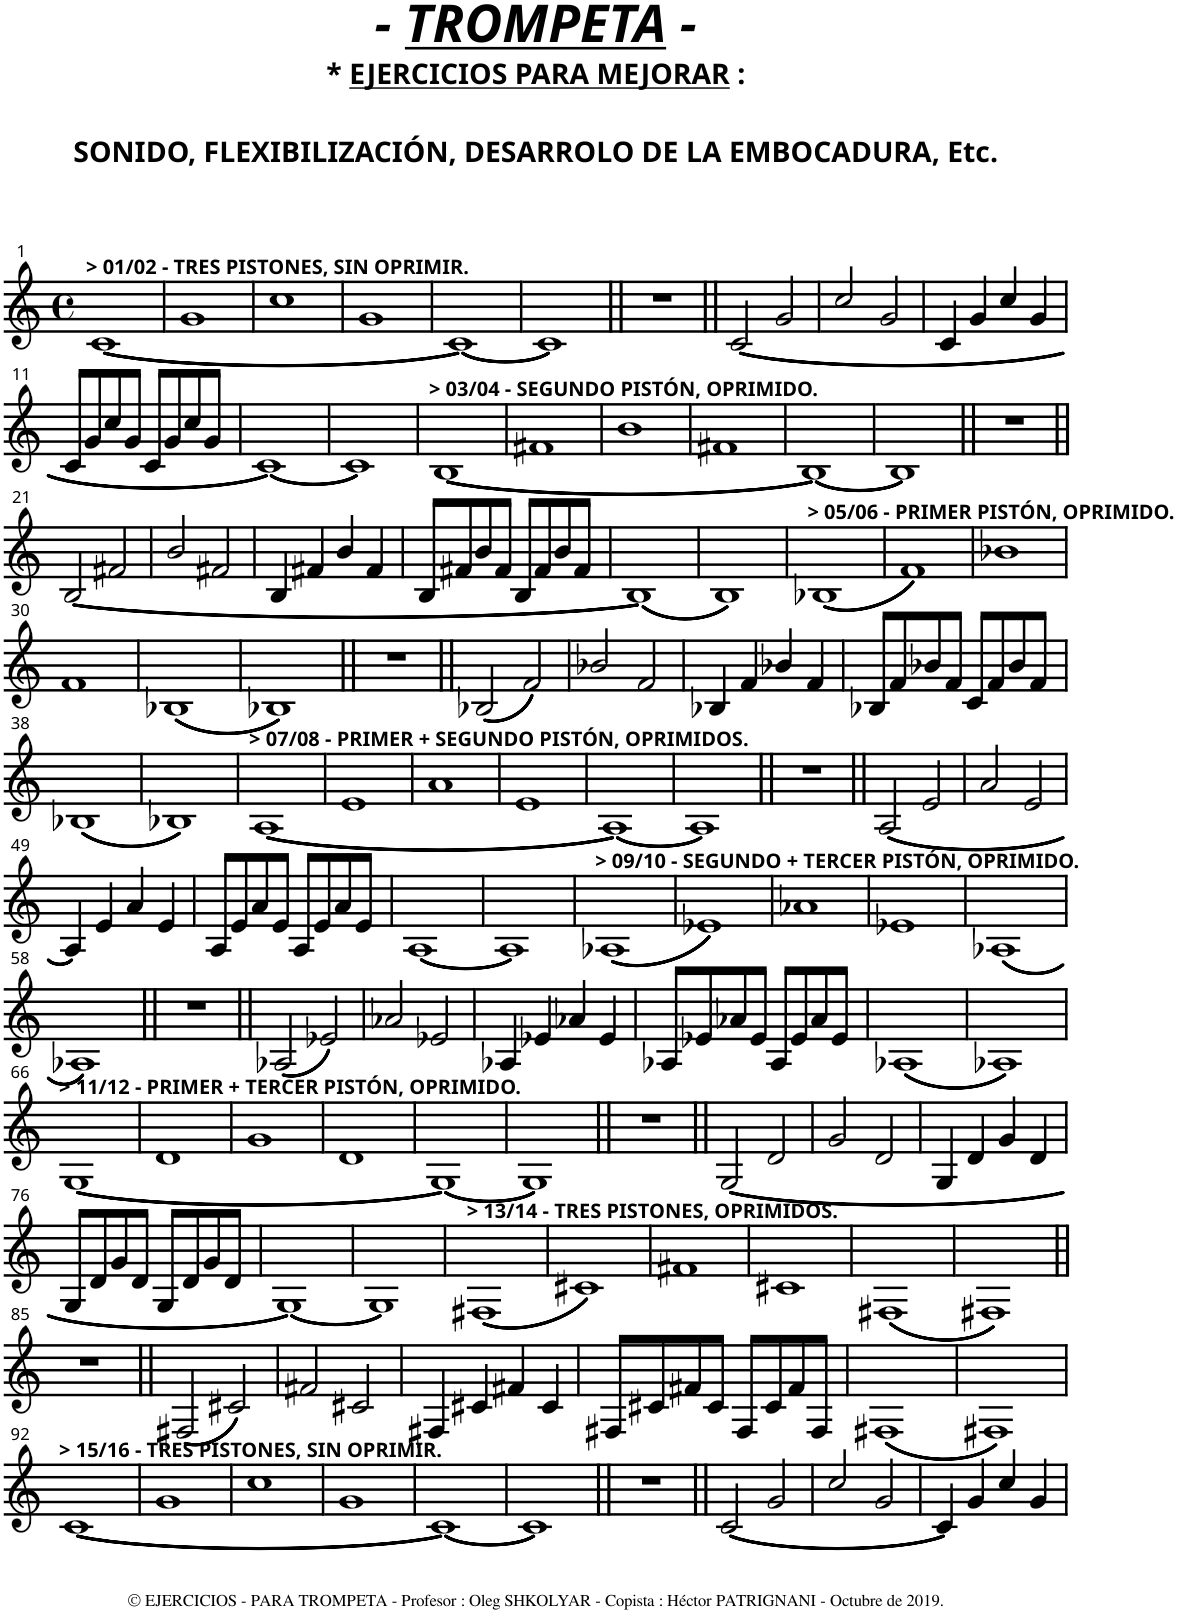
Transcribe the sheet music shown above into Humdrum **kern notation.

**kern
*part1
*staff1
*I"Trompeta en Sib
*I'Tpt
*stria5
*clefG2
*ITrd1c2
*k[]
*M4/4
*met(c)
=1
[1c
=2
1g
=3
1cc
=4
1g
=5
1c_
=6
1c]
=7||
1r
=8||
[2c/
2g/
=9
2cc/
2g/
=10
4c/
4g/
4cc/
4g/
!!LO:LB:g=z
=11
8c/L
8g/
8cc/
8g/J
8c/L
8g/
8cc/
8g/J
=12
1c_
=13
1c]
=14
[1B
=15
1f#X
=16
1b
=17
1f#X
=18
1B_
=19
1B]
=20||
1r
!!LO:LB:g=z
=21||
[2B/
2f#X/
=22
2b/
2f#X/
=23
4B/
4f#X/
4b/
4f#/
=24
8B/L
8f#X/
8b/
8f#/J
8B/L
8f#/
8b/
8f#/J
=25
(1B]
=26
1B)
=27
(1B-X
=28
1f)
=29
1b-X
!!LO:LB:g=z
=30
1f
=31
(1B-X
=32
1B-X)
=33||
1r
=34||
(2B-X/
2f/)
=35
2b-X/
2f/
=36
4B-X/
4f/
4b-X/
4f/
=37
8B-X/L
8f/
8b-X/
8f/J
8c/L
8f/
8b-/
8f/J
!!LO:LB:g=z
=38
(1B-X
=39
1B-X)
=40
[1A
=41
1e
=42
1a
=43
1e
=44
1A_
=45
1A]
=46||
1r
=47||
[2A/
2e/
=48
2a/
2e/
!!LO:LB:g=z
=49
4A/]
4e/
4a/
4e/
=50
8A/L
8e/
8a/
8e/J
8A/L
8e/
8a/
8e/J
=51
[<1A
=52
1A]
=53
(1A-X
=54
1e-X)
=55
1a-X
=56
1e-X
=57
(1A-X
!!LO:LB:g=z
=58
1A-X)
=59||
1r
=60||
(2A-X/
2e-X/)
=61
2a-X/
2e-X/
=62
4A-X/
4e-X/
4a-X/
4e-/
=63
8A-X/L
8e-X/
8a-X/
8e-/J
8A-/L
8e-/
8a-/
8e-/J
=64
(1A-X
=65
1A-X)
!!LO:LB:g=z
=66
[1G
=67
1d
=68
1g
=69
1d
=70
1G_
=71
1G]
=72||
1r
=73||
[2G/
2d/
=74
2g/
2d/
=75
4G/
4d/
4g/
4d/
!!LO:LB:g=z
=76
8G/L
8d/
8g/
8d/J
8G/L
8d/
8g/
8d/J
=77
1G_
=78
1G]
=79
(1F#X
=80
1c#X)
=81
1f#X
=82
1c#X
=83
(1F#X
=84
1F#X)
!!LO:LB:g=z
=85||
1r
=86||
(2F#X/
2c#X/)
=87
2f#X/
2c#X/
=88
4F#X/
4c#X/
4f#X/
4c#/
=89
8F#X/L
8c#X/
8f#X/
8c#/J
8F#/L
8c#/
8f#/
8F#/J
=90
(1F#X
=91
1F#X)
!!LO:LB:g=z
=92
[1c
=93
1g
=94
1cc
=95
1g
=96
1c_
=97
1c]
=98||
1r
=99||
[2c/
2g/
=100
2cc/
2g/
=101
4c/]
4g/
4cc/
4g/
=
*-
